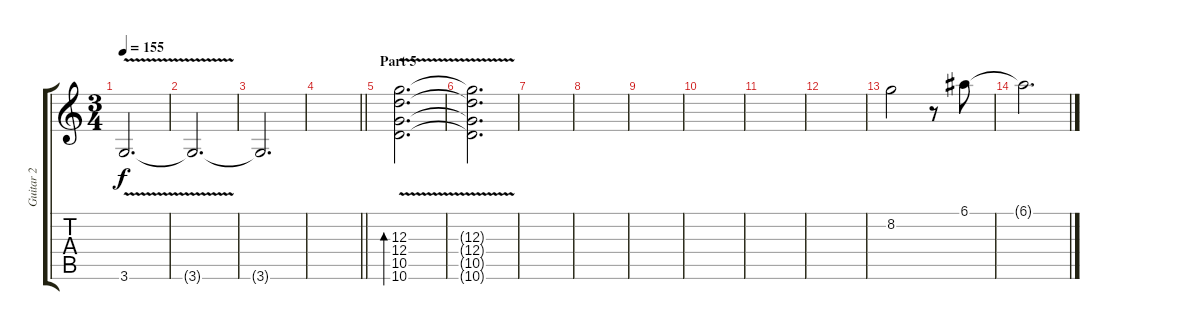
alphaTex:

\track ("Guitar 2" "Guitar 2") {instrument distortionguitar}
\staff {score tabs}
\tuning (E4 B3 G3 D3 A2 E2) {hide}
\ts (3 4)
\tempo 155
\clef g2
\ks c
3.6{v}.2{d dy f} |
3.6{t}.2{d} |
3.6{t}.2{d} |
\barLineRight lightlight
|
\section ("" "Part 5")
(12.3{v} 12.4 10.5 10.6).2{d bd 240 instrument electricguitarclean} |
(12.3{t} 12.4{t} 10.5{t} 10.6{t}).2{d} |
|
|
|
|
|
|
8.2.2 r.8 6.1.8 |
6.1{t}.2{d}
